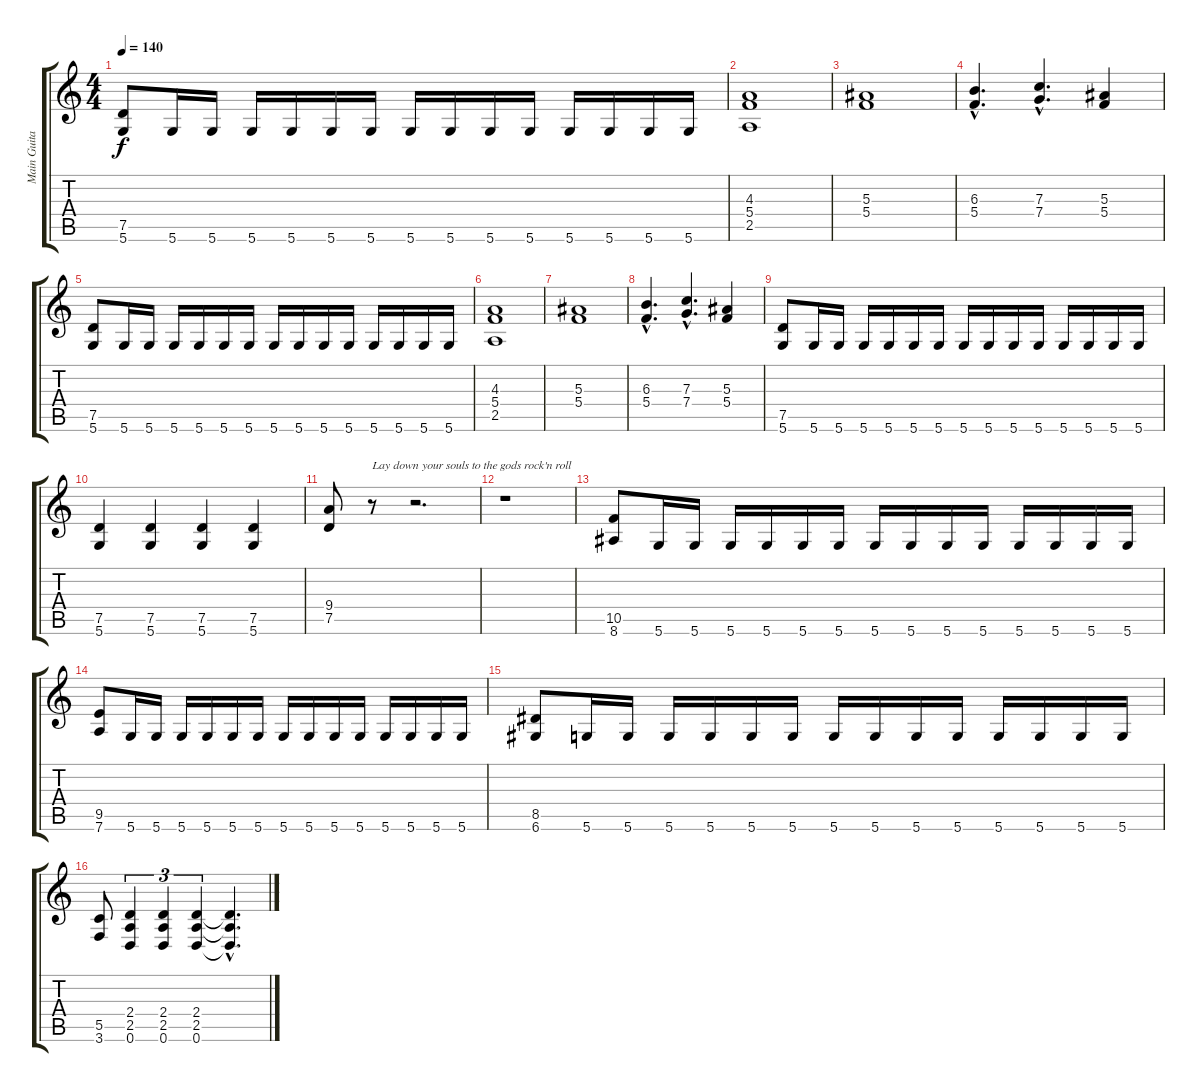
\track ("Main Guitar" "Main Guita") {instrument distortionguitar}
\staff {score tabs}
\tuning (D4 A3 F3 C3 G2 D2) {hide}
\ts (4 4)
\tempo 140
\clef g2
\ks c
(7.5 5.6).8{dy f} 5.6.16 5.6.16 5.6.16 5.6.16 5.6.16 5.6.16 5.6.16 5.6.16 5.6.16 5.6.16 5.6.16 5.6.16 5.6.16 5.6.16 |
(4.3 5.4 2.5).1 |
(5.3 5.4).1 |
(6.3{hac} 5.4{hac}).4{d} (7.3{hac} 7.4{hac}).4{d} (5.3 5.4).4 |
(7.5 5.6).8 5.6.16 5.6.16 5.6.16 5.6.16 5.6.16 5.6.16 5.6.16 5.6.16 5.6.16 5.6.16 5.6.16 5.6.16 5.6.16 5.6.16 |
(4.3 5.4 2.5).1 |
(5.3 5.4).1 |
(6.3{hac} 5.4{hac}).4{d} (7.3{hac} 7.4{hac}).4{d} (5.3 5.4).4 |
(7.5 5.6).8 5.6.16 5.6.16 5.6.16 5.6.16 5.6.16 5.6.16 5.6.16 5.6.16 5.6.16 5.6.16 5.6.16 5.6.16 5.6.16 5.6.16 |
(7.5 5.6).4 (7.5 5.6).4 (7.5 5.6).4 (7.5 5.6).4 |
(9.4 7.5).8 r.8{txt "Lay down your souls to the gods rock'n roll"} r.2{d} |
r.1 |
(10.5 8.6).8 5.6.16 5.6.16 5.6.16 5.6.16 5.6.16 5.6.16 5.6.16 5.6.16 5.6.16 5.6.16 5.6.16 5.6.16 5.6.16 5.6.16 |
(9.5 7.6).8 5.6.16 5.6.16 5.6.16 5.6.16 5.6.16 5.6.16 5.6.16 5.6.16 5.6.16 5.6.16 5.6.16 5.6.16 5.6.16 5.6.16 |
(8.5 6.6).8 5.6.16 5.6.16 5.6.16 5.6.16 5.6.16 5.6.16 5.6.16 5.6.16 5.6.16 5.6.16 5.6.16 5.6.16 5.6.16 5.6.16 |
(5.5 3.6).8 (2.4 2.5 0.6).4{tu (3 2)} (2.4 2.5 0.6).4{tu (3 2)} (2.4 2.5 0.6).4{tu (3 2)} (2.4{hac t} 2.5{hac t} 0.6{hac t}).4{d}
